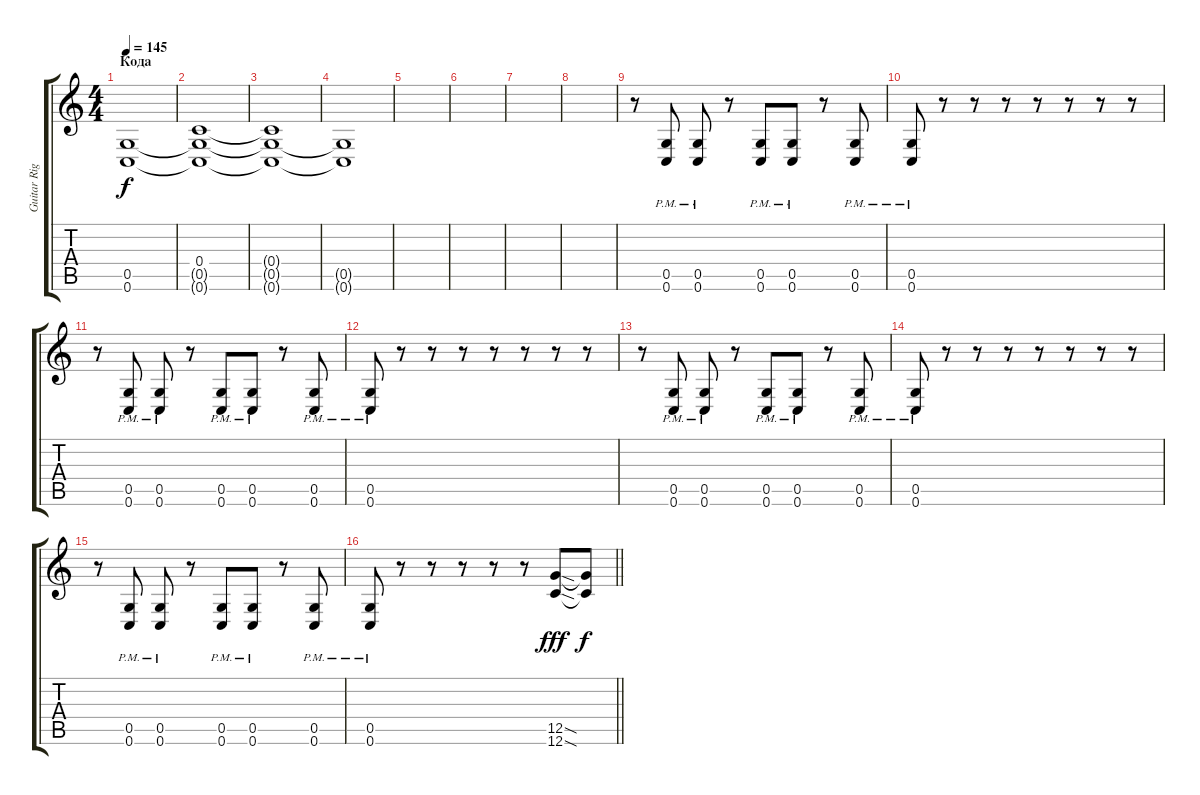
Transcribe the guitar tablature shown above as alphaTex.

\track ("Guitar Right" "Guitar Rig") {instrument distortionguitar}
\staff {score tabs}
\tuning (D4 A3 F3 C3 G2 C2) {hide}
\ts (4 4)
\section ("" "Кода")
\tempo 145
\clef g2
\ks c
(0.5 0.6).1{dy f} |
(0.4 0.5{t} 0.6{t}).1 |
(0.4{t} 0.5{t} 0.6{t}).1 |
(0.5{t} 0.6{t}).1 |
|
|
|
|
r.8{volume 13 balance 16} (0.5{pm} 0.6{pm}).8 (0.5{pm} 0.6{pm}).8 r.8 (0.5{pm} 0.6{pm}).8 (0.5{pm} 0.6{pm}).8 r.8 (0.5{pm} 0.6{pm}).8 |
(0.5{pm} 0.6{pm}).8 r.8 r.8 r.8 r.8 r.8 r.8 r.8 |
r.8 (0.5{pm} 0.6{pm}).8 (0.5{pm} 0.6{pm}).8 r.8 (0.5{pm} 0.6{pm}).8 (0.5{pm} 0.6{pm}).8 r.8 (0.5{pm} 0.6{pm}).8 |
(0.5{pm} 0.6{pm}).8 r.8 r.8 r.8 r.8 r.8 r.8 r.8 |
r.8 (0.5{pm} 0.6{pm}).8 (0.5{pm} 0.6{pm}).8 r.8 (0.5{pm} 0.6{pm}).8 (0.5{pm} 0.6{pm}).8 r.8 (0.5{pm} 0.6{pm}).8 |
(0.5{pm} 0.6{pm}).8 r.8 r.8 r.8 r.8 r.8 r.8 r.8 |
r.8 (0.5{pm} 0.6{pm}).8 (0.5{pm} 0.6{pm}).8 r.8 (0.5{pm} 0.6{pm}).8 (0.5{pm} 0.6{pm}).8 r.8 (0.5{pm} 0.6{pm}).8 |
\barLineRight lightlight
(0.5{pm} 0.6{pm}).8 r.8 r.8 r.8 r.8 r.8 (12.5{sod} 12.6{sod}).8{dy fff} (12.5{t} 12.6{t}).8{dy f}
